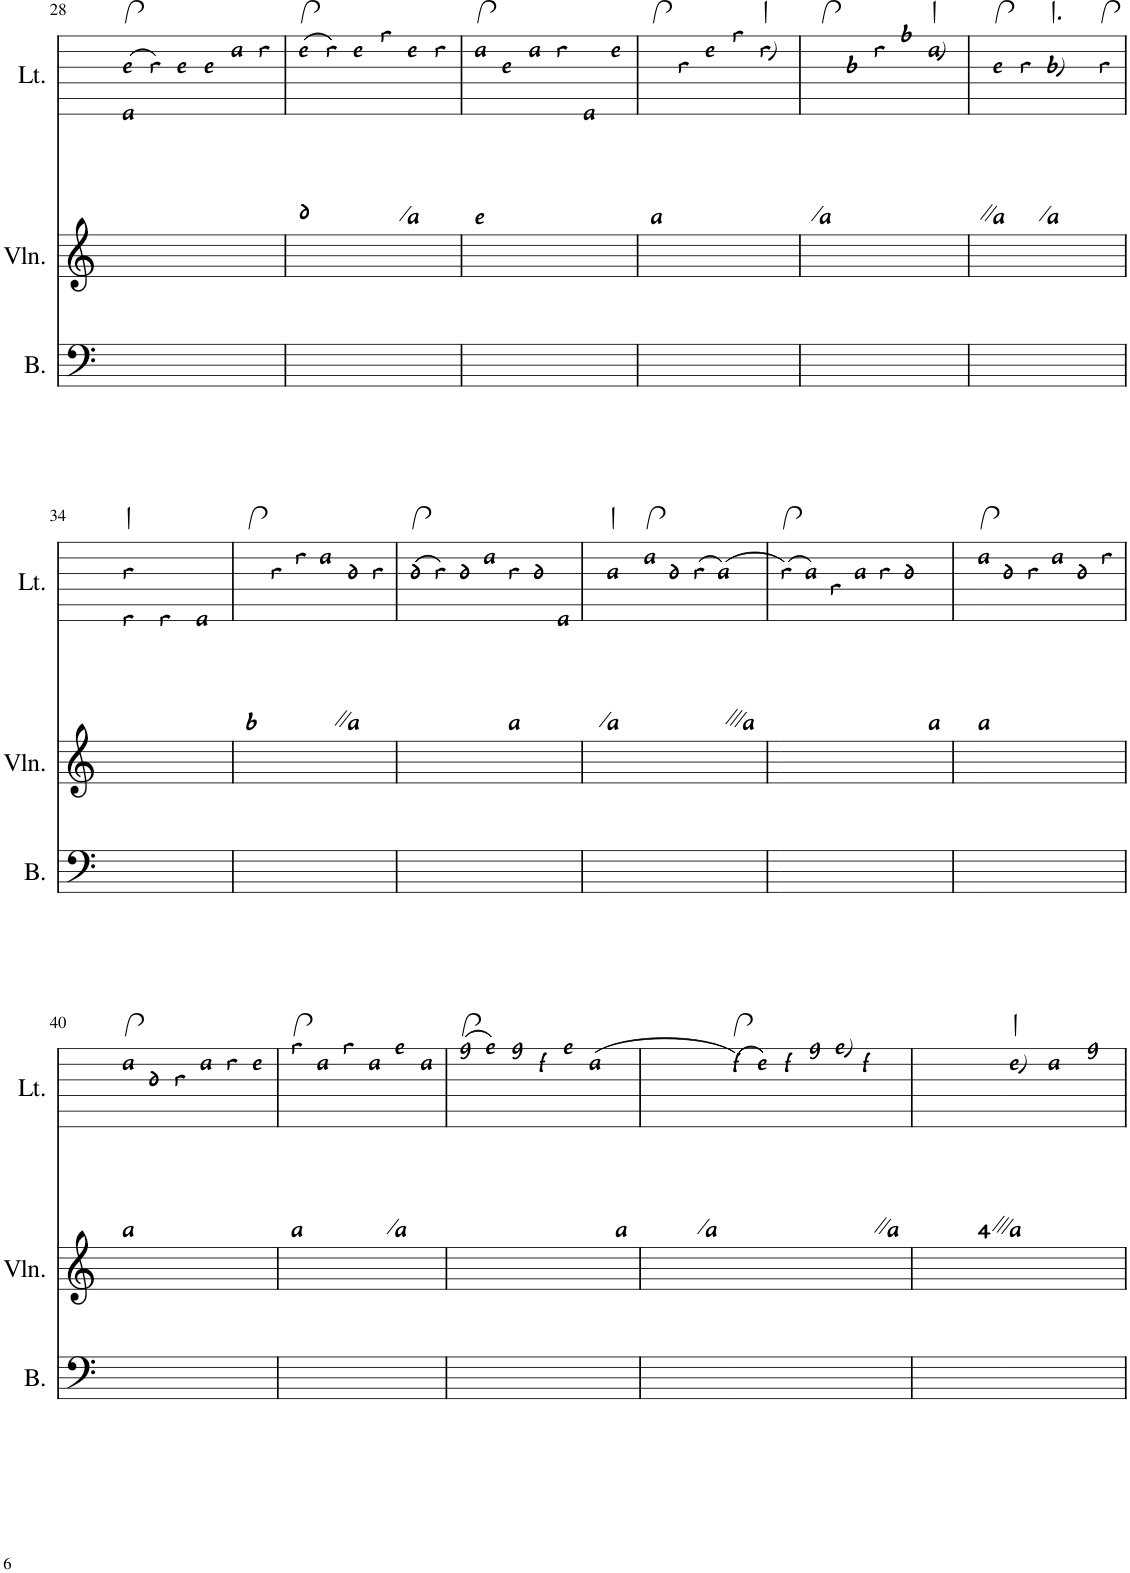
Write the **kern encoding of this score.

**kern	**kern	**kern
*part3	*part2	*part1
*staff3	*staff2	*staff1
*I"Basso	*I"Violine	*I"Laute
*I'B.	*I'Vln.	*I'Lt.
!!LO:PB:g=z
*clefF4	*clefG2	*
*k[]	*k[]	*k[f#]
*	*	*M3/4
=28	=28	=28
*	*	*^
1r	1r	(8c#L	8AA
.	.	8BJ)	8r
.	.	8c#L	2r
.	.	8c#J	.
.	.	8dL	.
.	.	8eJ	.
.	.	4ryy	4ryy
=29	=29	=29	=29
1r	1r	(8f#L	8BB-
.	.	8eJ)	8r
.	.	8f#L	2r
.	.	8gJ	.
.	.	8FF#\ 8f#\L	.
.	.	8eJ	.
.	.	4ryy	4ryy
*	*	*v	*v
=30	=30	=30
1r	1r	8BB\ 8d\L
.	.	8c#J
.	.	8dL
.	.	8eJ
.	.	8AAL
.	.	8f#J
.	.	4ryy
=31	=31	=31
1r	1r	8GGL
.	.	8BJ
.	.	8f#L
.	.	8gJ
.	.	4e
.	.	4ryy
=32	=32	=32
1r	1r	8FF#L
.	.	8B-J
.	.	8eL
.	.	8f#J
.	.	4d
.	.	4ryy
=33	=33	=33
1r	1r	8EE\ 8c#\L
.	.	8BJ
.	.	4.FF# 4.B-
.	.	8B
.	.	4ryy
!!LO:LB:g=z
=34	=34	=34
1r	1r	4BB 4B
.	.	4BB
.	.	4AA
.	.	4ryy
=35	=35	=35
1r	1r	8GG#L
.	.	8BJ
.	.	8eL
.	.	8dJ
.	.	8EE\ 8c\L
.	.	8BJ
.	.	4ryy
=36	=36	=36
*	*	*^
1r	1r	(8cL	2.ryy
.	.	8BJ)	.
.	.	8cL	.
.	.	8dJ	.
.	.	8GG\ 8B\L	.
.	.	8cJ	.
.	.	2.ryy	8AA
.	.	.	8r
2ryy	2ryy	.	2r
=37	=37	=37	=37
1r	1r	4FF# 4A	2.ryy
.	.	8dL	.
.	.	8cJ	.
.	.	(8BL	.
.	.	(8AJ)	.
.	.	4ryy	8DD
.	.	.	8r
=38	=38	=38	=38
1r	1r	(8BL)	2.ryy
.	.	8AJ)	.
.	.	8GL	.
.	.	8AJ	.
.	.	8BL	.
.	.	8cJ	.
.	.	2.ryy	8GG
.	.	.	8r
2ryy	2ryy	.	2r
*	*	*v	*v
=39	=39	=39
1r	1r	8GG\ 8d\L
.	.	8cJ
.	.	8BL
.	.	8dJ
.	.	8cL
.	.	8eJ
.	.	4ryy
!!LO:LB:g=z
=40	=40	=40
1r	1r	8GG\ 8d\L
.	.	8cJ
.	.	8BL
.	.	8dJ
.	.	8eL
.	.	8f#J
.	.	4ryy
=41	=41	=41
1r	1r	8GG\ 8g\L
.	.	8dJ
.	.	8gL
.	.	8dJ
.	.	8FF#\ 8a\L
.	.	8dJ
.	.	4ryy
=42	=42	=42
*	*	*^
1r	1r	(8bL	2.ryy
.	.	8aJ)	.
.	.	8bL	.
.	.	8gJ	.
.	.	8aL	.
.	.	(8dJ	.
.	.	2.ryy	8GG
.	.	.	8r
2ryy	2ryy	.	4r
.	.	.	8FF#
.	.	.	8r
=43	=43	=43	=43
1r	1r	(8gL)	2.ryy
.	.	8f#J)	.
.	.	8gL	.
.	.	8bJ	.
.	.	8aL	.
.	.	8gJ	.
.	.	2.ryy	8EE
.	.	.	8r
2ryy	2ryy	.	4r
.	.	.	8CC
.	.	.	8r
*	*	*v	*v
=44	=44	=44
1r	1r	4DD 4f#
.	.	4d
.	.	4b
.	.	4ryy
=	=	=
*-	*-	*-
